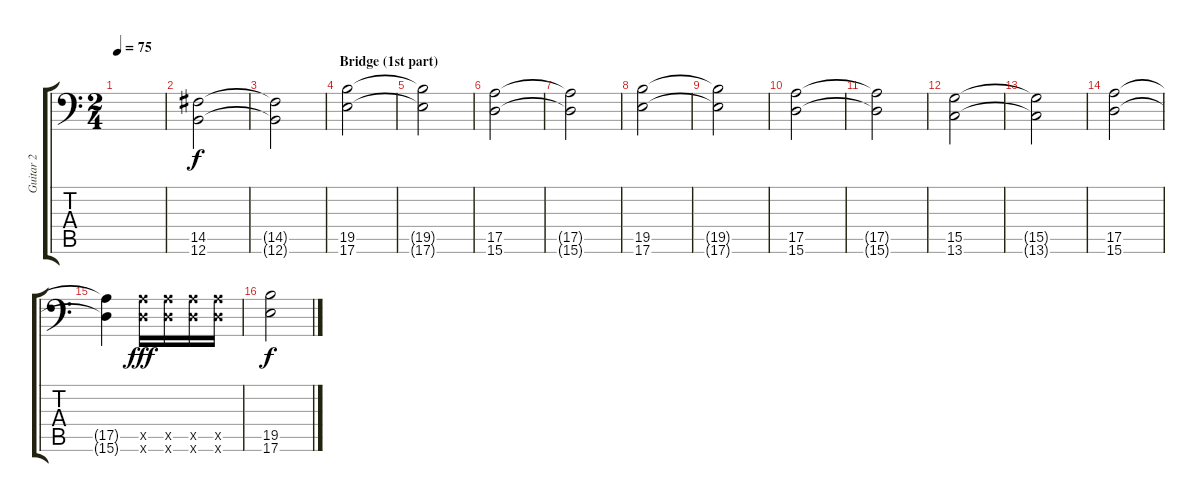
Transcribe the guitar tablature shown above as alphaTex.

\track ("Guitar 2" "Guitar 2") {instrument overdrivenguitar}
\staff {score tabs}
\tuning (C3 G2 C2 A1 E1 B0) {hide}
\ts (2 4)
\tempo 75
\clef f4
\ks c
|
(14.5 12.6).2 |
(14.5{t} 12.6{t}).2 |
\section ("" "Bridge (1st part)")
(19.5 17.6).2 |
(19.5{t} 17.6{t}).2 |
(17.5 15.6).2 |
(17.5{t} 15.6{t}).2 |
(19.5 17.6).2 |
(19.5{t} 17.6{t}).2 |
(17.5 15.6).2 |
(17.5{t} 15.6{t}).2 |
(15.5 13.6).2 |
(15.5{t} 13.6{t}).2 |
(17.5 15.6).2 |
(17.5{t} 15.6{t}).4 (17.5{x} 15.6{x}).16{dy fff} (17.5{x} 15.6{x}).16 (17.5{x} 15.6{x}).16 (17.5{x} 15.6{x}).16 |
(19.5 17.6).2{dy f}
